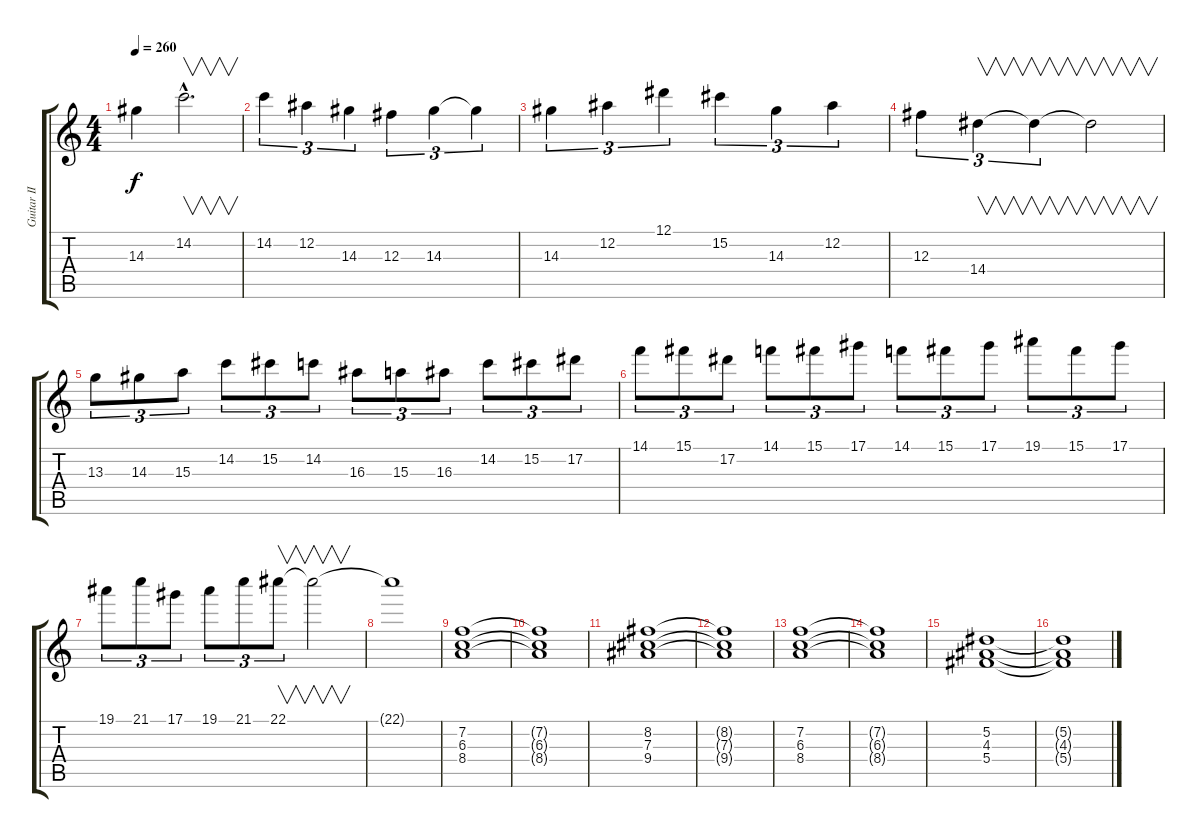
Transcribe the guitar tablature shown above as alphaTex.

\track ("Guitar II" "Guitar II") {instrument overdrivenguitar}
\staff {score tabs}
\tuning (Eb4 Bb3 Gb3 Db3 Ab2 Eb2) {hide}
\ts (4 4)
\tempo 260
\clef g2
\ks c
14.3{t}.4{dy f} 14.2{hac}.2{v d} |
14.2.4{tu (3 2)} 12.2.4{tu (3 2)} 14.3.4{tu (3 2)} 12.3.4{tu (3 2)} 14.3.4{tu (3 2)} 14.3{t}.4{tu (3 2)} |
14.3.4{tu (3 2)} 12.2.4{tu (3 2)} 12.1.4{tu (3 2)} 15.2.4{tu (3 2)} 14.3.4{tu (3 2)} 12.2.4{tu (3 2)} |
12.3.4{tu (3 2)} 14.4.4{v tu (3 2)} 14.4{t}.4{v tu (3 2)} 14.4{t}.2{v} |
13.3.8{tu (3 2)} 14.3.8{tu (3 2)} 15.3.8{tu (3 2)} 14.2.8{tu (3 2)} 15.2.8{tu (3 2)} 14.2.8{tu (3 2)} 16.3.8{tu (3 2)} 15.3.8{tu (3 2)} 16.3.8{tu (3 2)} 14.2.8{tu (3 2)} 15.2.8{tu (3 2)} 17.2.8{tu (3 2)} |
14.1.8{tu (3 2)} 15.1.8{tu (3 2)} 17.2.8{tu (3 2)} 14.1.8{tu (3 2)} 15.1.8{tu (3 2)} 17.1.8{tu (3 2)} 14.1.8{tu (3 2)} 15.1.8{tu (3 2)} 17.1.8{tu (3 2)} 19.1.8{tu (3 2)} 15.1.8{tu (3 2)} 17.1.8{tu (3 2)} |
19.1.8{tu (3 2)} 21.1.8{tu (3 2)} 17.1.8{tu (3 2)} 19.1.8{tu (3 2)} 21.1.8{tu (3 2)} 22.1.8{v tu (3 2)} 22.1{t}.2{v} |
22.1{t}.1 |
(7.2 6.3 8.4).1 |
(7.2{t} 6.3{t} 8.4{t}).1 |
(8.2 7.3 9.4).1 |
(8.2{t} 7.3{t} 9.4{t}).1 |
(7.2 6.3 8.4).1 |
(7.2{t} 6.3{t} 8.4{t}).1 |
(5.2 4.3 5.4).1 |
(5.2{t} 4.3{t} 5.4{t}).1
